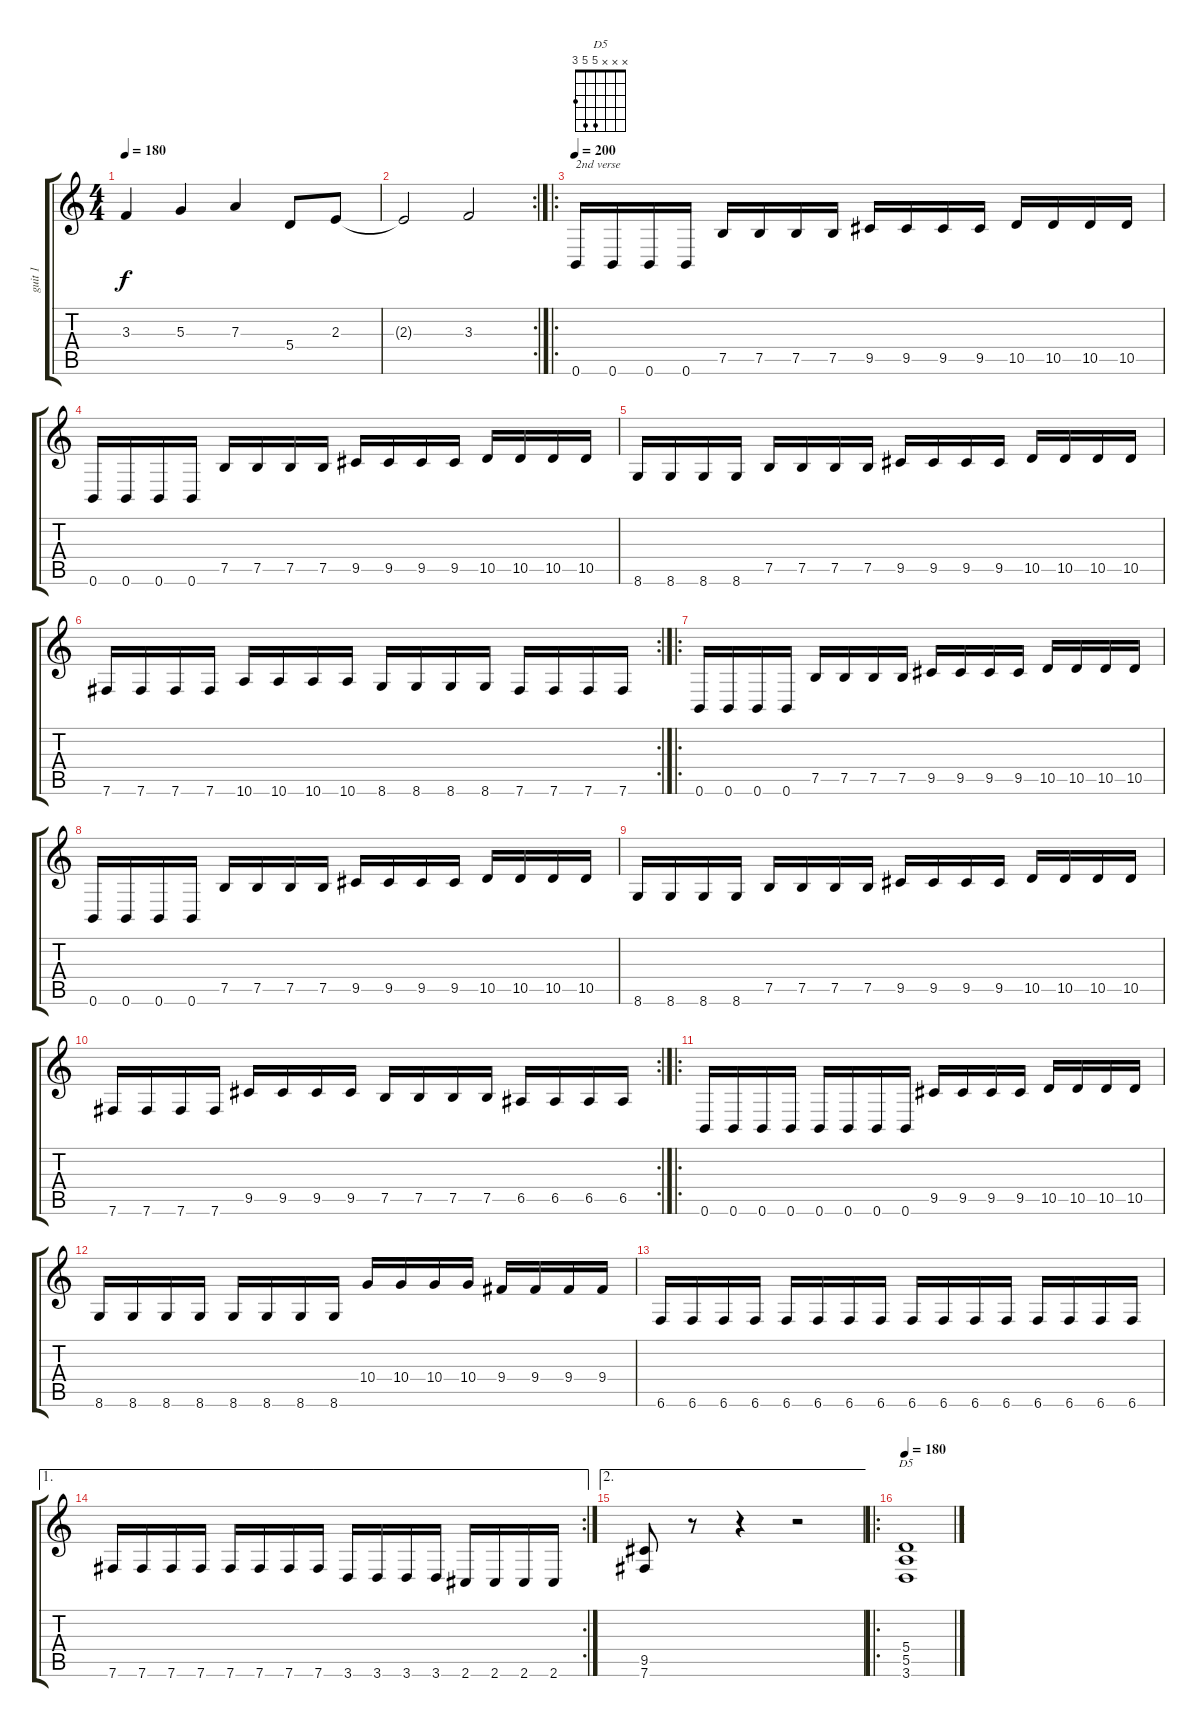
\track ("guit 1" "guit 1") {instrument distortionguitar}
\staff {score tabs}
\tuning (B3 Gb3 D3 A2 E2 B1) {hide}
\chord ("D5" x x x 5 5 3)
\ts (4 4)
\tempo 180
\clef g2
\ks c
3.3.4{dy f} 5.3.4 7.3.4 5.4.8 2.3.8 |
\rc 2
2.3{t}.2 3.3.2 |
\ro
\tempo 200
0.6.16{txt "2nd verse"} 0.6.16 0.6.16 0.6.16 7.5.16 7.5.16 7.5.16 7.5.16 9.5.16 9.5.16 9.5.16 9.5.16 10.5.16 10.5.16 10.5.16 10.5.16 |
0.6.16 0.6.16 0.6.16 0.6.16 7.5.16 7.5.16 7.5.16 7.5.16 9.5.16 9.5.16 9.5.16 9.5.16 10.5.16 10.5.16 10.5.16 10.5.16 |
8.6.16 8.6.16 8.6.16 8.6.16 7.5.16 7.5.16 7.5.16 7.5.16 9.5.16 9.5.16 9.5.16 9.5.16 10.5.16 10.5.16 10.5.16 10.5.16 |
\rc 2
7.6.16 7.6.16 7.6.16 7.6.16 10.6.16 10.6.16 10.6.16 10.6.16 8.6.16 8.6.16 8.6.16 8.6.16 7.6.16 7.6.16 7.6.16 7.6.16 |
\ro
0.6.16 0.6.16 0.6.16 0.6.16 7.5.16 7.5.16 7.5.16 7.5.16 9.5.16 9.5.16 9.5.16 9.5.16 10.5.16 10.5.16 10.5.16 10.5.16 |
0.6.16 0.6.16 0.6.16 0.6.16 7.5.16 7.5.16 7.5.16 7.5.16 9.5.16 9.5.16 9.5.16 9.5.16 10.5.16 10.5.16 10.5.16 10.5.16 |
8.6.16 8.6.16 8.6.16 8.6.16 7.5.16 7.5.16 7.5.16 7.5.16 9.5.16 9.5.16 9.5.16 9.5.16 10.5.16 10.5.16 10.5.16 10.5.16 |
\rc 2
7.6.16 7.6.16 7.6.16 7.6.16 9.5.16 9.5.16 9.5.16 9.5.16 7.5.16 7.5.16 7.5.16 7.5.16 6.5.16 6.5.16 6.5.16 6.5.16 |
\ro
0.6.16 0.6.16 0.6.16 0.6.16 0.6.16 0.6.16 0.6.16 0.6.16 9.5.16 9.5.16 9.5.16 9.5.16 10.5.16 10.5.16 10.5.16 10.5.16 |
8.6.16 8.6.16 8.6.16 8.6.16 8.6.16 8.6.16 8.6.16 8.6.16 10.4.16 10.4.16 10.4.16 10.4.16 9.4.16 9.4.16 9.4.16 9.4.16 |
6.6.16 6.6.16 6.6.16 6.6.16 6.6.16 6.6.16 6.6.16 6.6.16 6.6.16 6.6.16 6.6.16 6.6.16 6.6.16 6.6.16 6.6.16 6.6.16 |
\ae 1
\rc 2
7.6.16 7.6.16 7.6.16 7.6.16 7.6.16 7.6.16 7.6.16 7.6.16 3.6.16 3.6.16 3.6.16 3.6.16 2.6.16 2.6.16 2.6.16 2.6.16 |
\ae 2
(9.5 7.6).8 r.8 r.4 r.2 |
\ro
\tempo 180
(5.4 5.5 3.6).1{ch "D5"}
